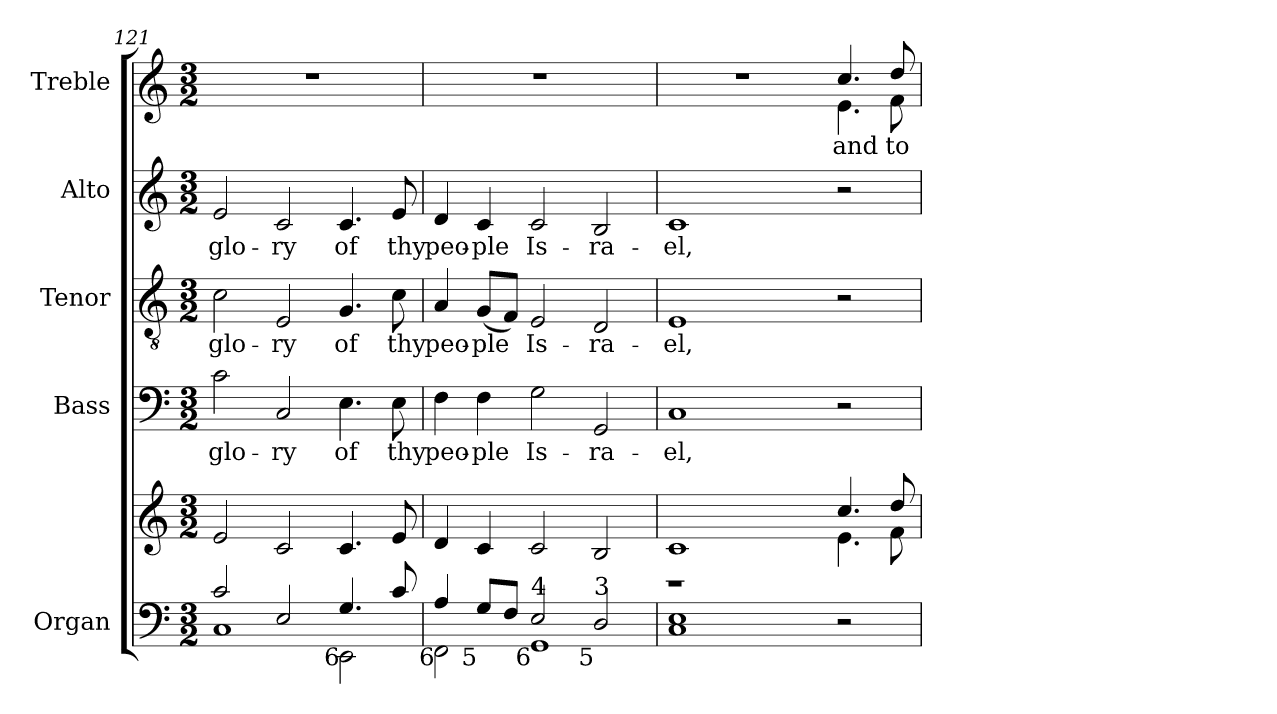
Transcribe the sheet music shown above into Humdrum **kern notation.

**kern	**kern	**kern	**text	**kern	**text	**kern	**text	**kern	**text
*part5	*part5	*part4	*part4	*part3	*part3	*part2	*part2	*part1	*part1
*staff6	*staff5	*staff4	*staff4	*staff3	*staff3	*staff2	*staff2	*staff1	*staff1
*I"Organ	*	*I"Bass	*	*I"Tenor	*	*I"Alto	*	*I"Treble	*
*I'Org.	*	*I'B.	*	*I'T.	*	*I'A.	*	*I'Tr.	*
*clefF4	*clefG2	*clefF4	*	*clefGv2	*	*clefG2	*	*clefG2	*
*	*	*	*	*ITrd7c12	*	*	*	*	*
*k[]	*k[]	*k[]	*	*k[]	*	*k[]	*	*k[]	*
*C:	*C:	*C:	*	*C:	*	*C:	*	*C:	*
*M3/2	*M3/2	*M3/2	*	*M3/2	*	*M3/2	*	*M3/2	*
=121	=121	=121	=121	=121	=121	=121	=121	=121	=121
*^	*	*	*	*	*	*	*	*	*
!	!	!	!	!LO:LY:b:color=#000000	!	!	!	!	!	!
!	!	!	!	!	!	!LO:LY:b:color=#000000	!	!	!	!
!	!	!	!	!	!	!	!	!LO:LY:b:color=#000000	!LO:N:vis=1	!
2ci/	1Ci	2ei/	2ci\	glo-	2Ci\	glo-	2ei/	glo-	1.r	.
!	!	!	!	!LO:LY:b:color=#000000	!	!	!	!	!	!
!	!	!	!	!	!	!LO:LY:b:color=#000000	!	!	!	!
!	!	!	!	!	!	!	!	!LO:LY:b:color=#000000	!	!
2Ei/	.	2ci/	2Ci/	-ry	2EEi/	-ry	2ci/	-ry	.	.
!	!	!	!	!LO:LY:b:color=#000000	!	!	!	!	!	!
!	!	!	!	!	!	!LO:LY:b:color=#000000	!	!	!	!
!LO:TX:b:rj:t=6	!	!	!	!	!	!	!	!	!	!
!	!	!	!	!	!	!	!	!LO:LY:b:color=#000000	!	!
4.Gi/	2EEi\	4.ci/	4.Ei\	of	4.GGi/	of	4.ci/	of	.	.
!	!	!	!	!LO:LY:b:color=#000000	!	!	!	!	!	!
!	!	!	!	!	!	!LO:LY:b:color=#000000	!	!	!	!
!	!	!	!	!	!	!	!	!LO:LY:b:color=#000000	!	!
8ci/	.	8ei/	8Ei\	thy	8Ci\	thy	8ei/	thy	.	.
=122	=122	=122	=122	=122	=122	=122	=122	=122	=122	=122
!	!	!	!	!LO:LY:b:color=#000000	!	!	!	!	!	!
!	!	!	!	!	!	!LO:LY:b:color=#000000	!	!	!	!
!LO:TX:b:rj:t=6	!	!	!	!	!	!	!	!	!	!
!	!	!	!	!	!	!	!	!LO:LY:b:color=#000000	!LO:N:vis=1	!
4Ai/	2FFi\	4di/	4Fi\	peo-	4AAi/	peo-	4di/	peo-	1.r	.
!	!	!	!	!LO:LY:b:color=#000000	!	!	!	!	!	!
!	!	!	!	!	!	!LO:LY:b:color=#000000	!	!	!	!
!LO:TX:b:rj:t=5	!	!	!	!	!	!	!	!	!	!
!	!	!	!	!	!	!	!	!LO:LY:b:color=#000000	!	!
8Gi/L	.	4ci/	4Fi\	-ple	(8GGi/L	-ple	4ci/	-ple	.	.
8Fi/J	.	.	.	.	8FFi/J)	.	.	.	.	.
!	!	!	!	!LO:LY:b:color=#000000	!	!	!	!	!	!
!	!	!	!	!	!	!LO:LY:b:color=#000000	!	!	!	!
!LO:TX:b:rj:t=6	!	!	!	!	!	!	!	!	!	!
!LO:TX:t=4	!	!	!	!	!	!	!	!	!	!
!	!	!	!	!	!	!	!	!LO:LY:b:color=#000000	!	!
2Ei/	1GGi	2ci/	2Gi\	Is-	2EEi/	Is-	2ci/	Is-	.	.
!	!	!	!	!LO:LY:b:color=#000000	!	!	!	!	!	!
!	!	!	!	!	!	!LO:LY:b:color=#000000	!	!	!	!
!LO:TX:b:rj:t=5	!	!	!	!	!	!	!	!	!	!
!LO:TX:t=3	!	!	!	!	!	!	!	!	!	!
!	!	!	!	!	!	!	!	!LO:LY:b:color=#000000	!	!
2Di/	.	2Bi/	2GGi/	-ra-	2DDi/	-ra-	2Bi/	-ra-	.	.
=123	=123	=123	=123	=123	=123	=123	=123	=123	=123	=123
*	*	*^	*	*	*	*	*	*	*	*
!	!	!	!	!	!LO:LY:b:color=#000000	!	!	!	!	!	!
!	!	!	!	!	!	!	!LO:LY:b:color=#000000	!	!	!	!
!	!	!	!	!	!	!	!	!	!LO:LY:b:color=#000000	!	!
1Ei	1Ci	1ci	1r	1Ci	-el,	1EEi	-el,	1ci	-el,	1.r	.
2ryy	2ryy	2ryy	2ryy	2ryy	.	2ryy	.	2ryy	.	.	.
!!LO:PB:g=z
=124-	=124-	=124-	=124-	=124-	=124-	=124-	=124-	=124-	=124-	=124-	=124-
!LO:N:vis=1	!	!	!	!	!	!	!	!	!	!	!
*v	*v	*	*	*	*	*	*	*	*	*	*
*^	*	*	*	*	*	*	*	*	*	*
!	!	!	!	!	!	!	!	!	!	!	!LO:LY:b:color=#000000
*v	*v	*	*	*	*	*	*	*	*	*^	*
2r	4.cci/	4.ei\	2r	.	2r	.	2r	.	4.cci/	4.ei\	and
!	!	!	!	!	!	!	!	!	!	!	!LO:LY:b:color=#000000
.	8ddi/	8fi\	.	.	.	.	.	.	8ddi/	8fi\	to
*	*v	*v	*	*	*	*	*	*	*v	*v	*
=	=	=	=	=	=	=	=	=	=
*-	*-	*-	*-	*-	*-	*-	*-	*-	*-
